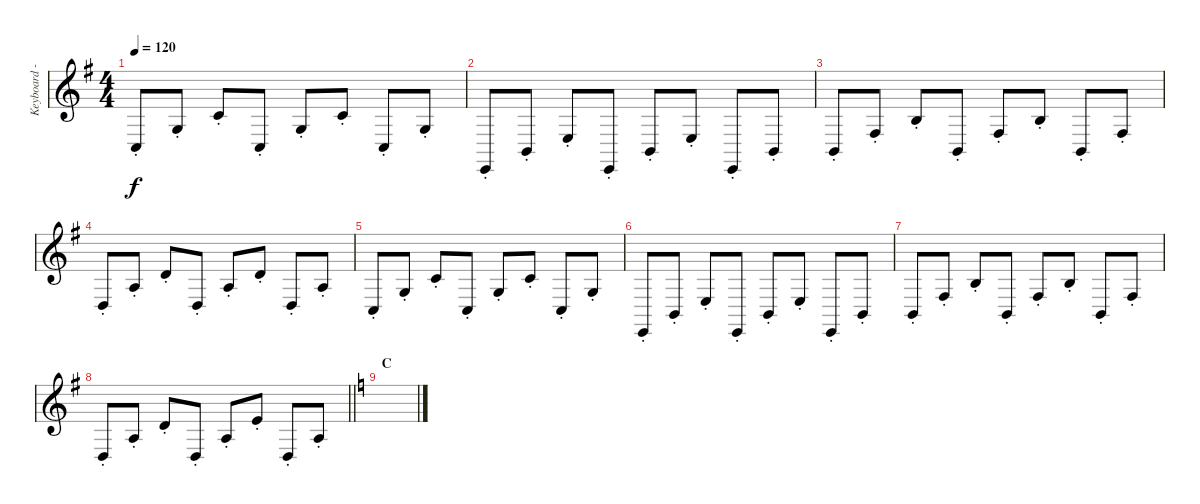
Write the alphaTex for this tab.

\track ("Keyboard - Riff B" "Keyboard -") {instrument brightacousticpiano}
\staff {score}
\tuning (E4 B3 G3 D3 A2 D2) {hide}
\ts (4 4)
\tempo 120
\clef g2
\ks g
3.5{st}.8{dy f} 0.3{st}.8 1.2{st}.8 3.5{st}.8 0.3{st}.8 1.2{st}.8 3.5{st}.8 0.3{st}.8 |
2.6{st}.8 2.5{st}.8 2.4{st}.8 2.6{st}.8 2.5{st}.8 2.4{st}.8 2.6{st}.8 2.5{st}.8 |
2.5{st}.8 4.4{st}.8 0.2{st}.8 2.5{st}.8 4.4{st}.8 0.2{st}.8 2.5{st}.8 4.4{st}.8 |
0.4{st}.8 2.3{st}.8 3.2{st}.8 0.4{st}.8 2.3{st}.8 3.2{st}.8 0.4{st}.8 2.3{st}.8 |
3.5{st}.8 0.3{st}.8 1.2{st}.8 3.5{st}.8 0.3{st}.8 1.2{st}.8 3.5{st}.8 0.3{st}.8 |
2.6{st}.8 2.5{st}.8 2.4{st}.8 2.6{st}.8 2.5{st}.8 2.4{st}.8 2.6{st}.8 2.5{st}.8 |
2.5{st}.8 4.4{st}.8 0.2{st}.8 2.5{st}.8 4.4{st}.8 0.2{st}.8 2.5{st}.8 4.4{st}.8 |
\barLineRight lightlight
0.4{st}.8 2.3{st}.8 3.2{st}.8 0.4{st}.8 2.3{st}.8 0.1{st}.8 0.4{st}.8 2.3{st}.8 |
\section ("" "C")
\ks c
